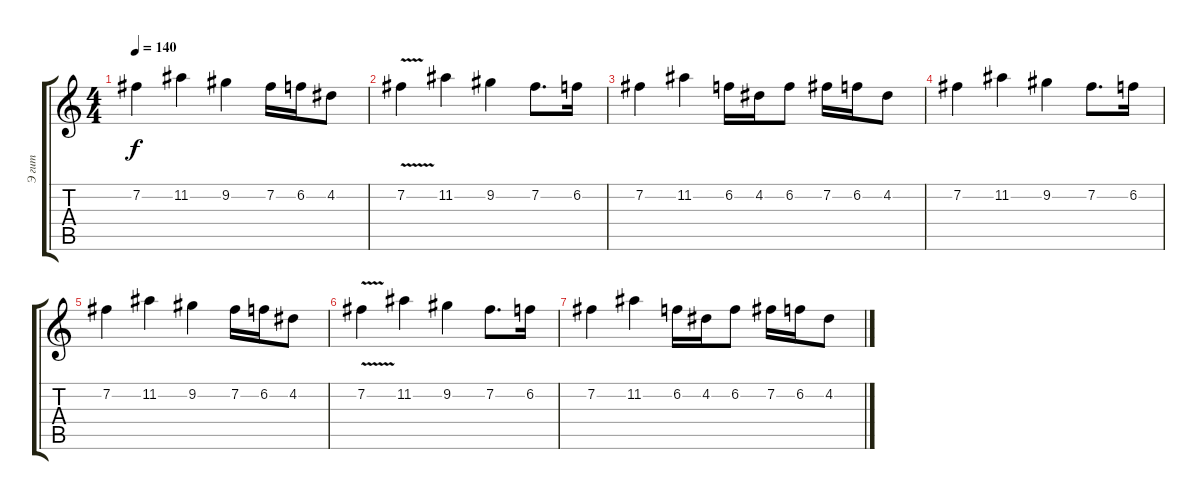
\track ("Э гит" "Э гит") {instrument distortionguitar}
\staff {score tabs}
\tuning (E4 B3 G3 D3 A2 E2) {hide}
\ts (4 4)
\tempo 140
\clef g2
\ks c
7.2.4{dy f} 11.2.4 9.2.4 7.2.16 6.2.16 4.2.8 |
7.2{v}.4 11.2.4 9.2.4 7.2.8{d} 6.2.16 |
7.2.4 11.2.4 6.2.16 4.2.16 6.2.8 7.2.16 6.2.16 4.2.8 |
7.2.4{instrument distortionguitar} 11.2.4 9.2.4 7.2.8{d} 6.2.16 |
7.2.4 11.2.4 9.2.4 7.2.16 6.2.16 4.2.8 |
7.2{v}.4 11.2.4 9.2.4 7.2.8{d} 6.2.16 |
7.2.4 11.2.4 6.2.16 4.2.16 6.2.8 7.2.16 6.2.16 4.2.8
